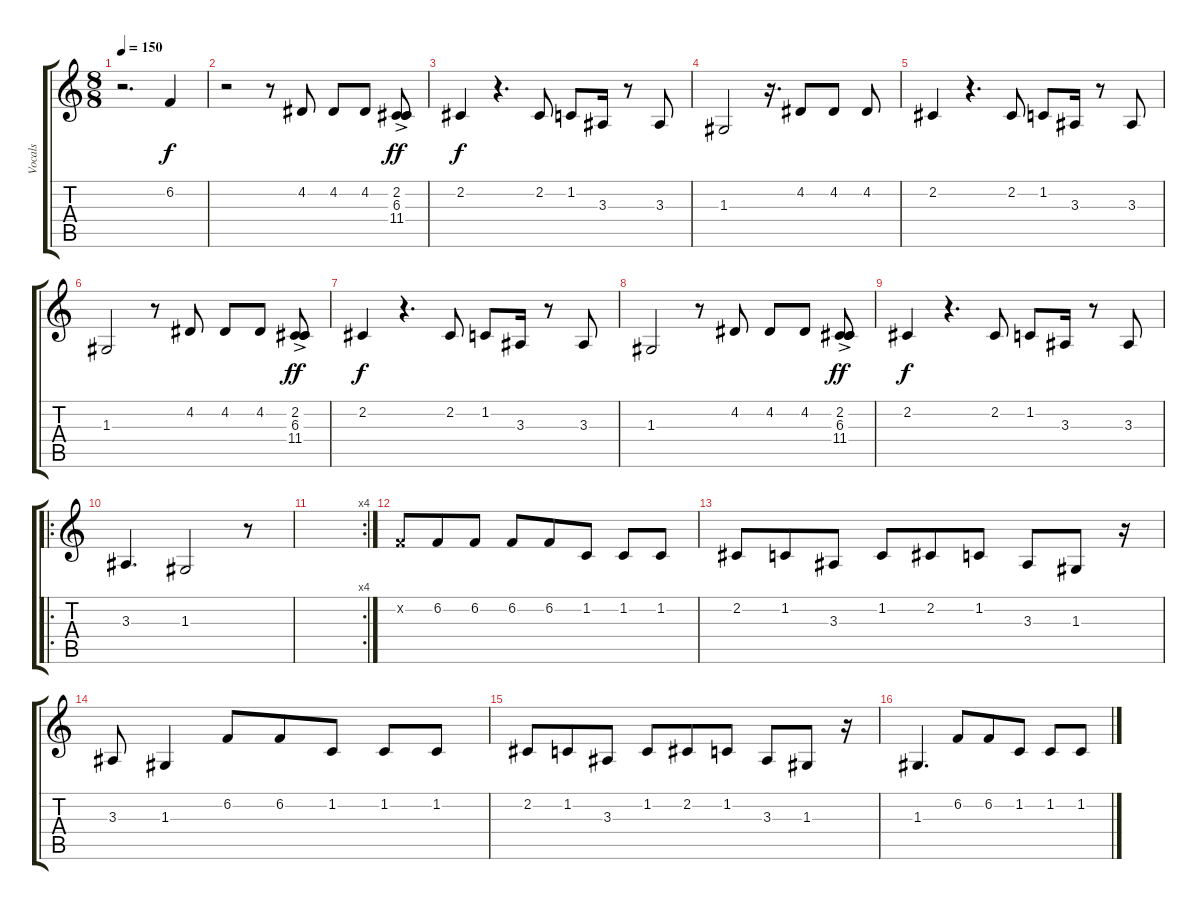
\track ("Vocals" "Vocals") {instrument cello}
\staff {score tabs}
\tuning (E4 B3 G3 D3 A2 E2) {hide}
\ts (8 8)
\tempo 150
\clef g2
\ks c
r.2{d dy f} 6.2.4 |
r.2 r.8 4.2.8 4.2.8 4.2.8 (2.2{ac} 6.3 11.4).8{dy ff} |
2.2.4{dy f} r.4{d} 2.2.8 1.2.8 3.3.16 r.8 3.3.8 |
1.3.2 r.16{d} 4.2.8 4.2.8 4.2.8 |
2.2.4 r.4{d} 2.2.8 1.2.8 3.3.16 r.8 3.3.8 |
1.3.2 r.8 4.2.8 4.2.8 4.2.8 (2.2{ac} 6.3 11.4).8{dy ff} |
2.2.4{dy f} r.4{d} 2.2.8 1.2.8 3.3.16 r.8 3.3.8 |
1.3.2 r.8 4.2.8 4.2.8 4.2.8 (2.2{ac} 6.3 11.4).8{dy ff} |
2.2.4{dy f} r.4{d} 2.2.8 1.2.8 3.3.16 r.8 3.3.8 |
\ro
3.3.4{d} 1.3.2 r.8 |
\rc 4
|
6.2{x}.8 6.2.8 6.2.8 6.2.8 6.2.8 1.2.8 1.2.8 1.2.8 |
2.2.8 1.2.8 3.3.8 1.2.8 2.2.8 1.2.8 3.3.8 1.3.8 r.16 |
3.3.8 1.3.4 6.2.8 6.2.8 1.2.8 1.2.8 1.2.8 |
2.2.8 1.2.8 3.3.8 1.2.8 2.2.8 1.2.8 3.3.8 1.3.8 r.16 |
1.3.4{d} 6.2.8 6.2.8 1.2.8 1.2.8 1.2.8
